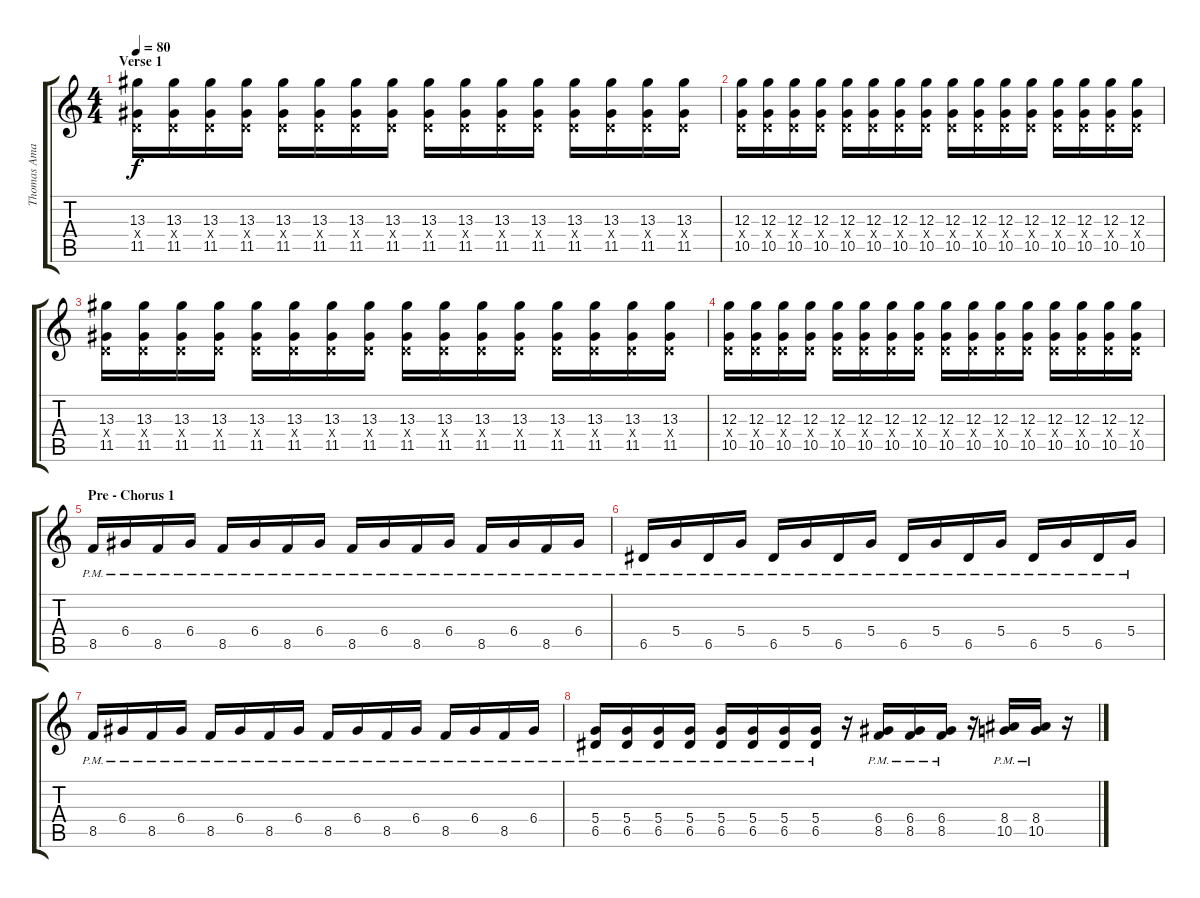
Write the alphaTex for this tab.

\track ("Thomas Amason Lead Guitar" "Thomas Ama") {instrument distortionguitar}
\staff {score tabs}
\tuning (E4 B3 G3 D3 A2 D2) {hide}
\ts (4 4)
\section ("" "Verse 1")
\tempo 80
\clef g2
\ks c
(13.3 0.4{x} 11.5).16{dy f} (13.3 0.4{x} 11.5).16 (13.3 0.4{x} 11.5).16 (13.3 0.4{x} 11.5).16 (13.3 0.4{x} 11.5).16 (13.3 0.4{x} 11.5).16 (13.3 0.4{x} 11.5).16 (13.3 0.4{x} 11.5).16 (13.3 0.4{x} 11.5).16 (13.3 0.4{x} 11.5).16 (13.3 0.4{x} 11.5).16 (13.3 0.4{x} 11.5).16 (13.3 0.4{x} 11.5).16 (13.3 0.4{x} 11.5).16 (13.3 0.4{x} 11.5).16 (13.3 0.4{x} 11.5).16 |
(12.3 0.4{x} 10.5).16 (12.3 0.4{x} 10.5).16 (12.3 0.4{x} 10.5).16 (12.3 0.4{x} 10.5).16 (12.3 0.4{x} 10.5).16 (12.3 0.4{x} 10.5).16 (12.3 0.4{x} 10.5).16 (12.3 0.4{x} 10.5).16 (12.3 0.4{x} 10.5).16 (12.3 0.4{x} 10.5).16 (12.3 0.4{x} 10.5).16 (12.3 0.4{x} 10.5).16 (12.3 0.4{x} 10.5).16 (12.3 0.4{x} 10.5).16 (12.3 0.4{x} 10.5).16 (12.3 0.4{x} 10.5).16 |
(13.3 0.4{x} 11.5).16 (13.3 0.4{x} 11.5).16 (13.3 0.4{x} 11.5).16 (13.3 0.4{x} 11.5).16 (13.3 0.4{x} 11.5).16 (13.3 0.4{x} 11.5).16 (13.3 0.4{x} 11.5).16 (13.3 0.4{x} 11.5).16 (13.3 0.4{x} 11.5).16 (13.3 0.4{x} 11.5).16 (13.3 0.4{x} 11.5).16 (13.3 0.4{x} 11.5).16 (13.3 0.4{x} 11.5).16 (13.3 0.4{x} 11.5).16 (13.3 0.4{x} 11.5).16 (13.3 0.4{x} 11.5).16 |
(12.3 0.4{x} 10.5).16 (12.3 0.4{x} 10.5).16 (12.3 0.4{x} 10.5).16 (12.3 0.4{x} 10.5).16 (12.3 0.4{x} 10.5).16 (12.3 0.4{x} 10.5).16 (12.3 0.4{x} 10.5).16 (12.3 0.4{x} 10.5).16 (12.3 0.4{x} 10.5).16 (12.3 0.4{x} 10.5).16 (12.3 0.4{x} 10.5).16 (12.3 0.4{x} 10.5).16 (12.3 0.4{x} 10.5).16 (12.3 0.4{x} 10.5).16 (12.3 0.4{x} 10.5).16 (12.3 0.4{x} 10.5).16 |
\section ("" "Pre - Chorus 1")
8.5{pm}.16 6.4{pm}.16 8.5{pm}.16 6.4{pm}.16 8.5{pm}.16 6.4{pm}.16 8.5{pm}.16 6.4{pm}.16 8.5{pm}.16 6.4{pm}.16 8.5{pm}.16 6.4{pm}.16 8.5{pm}.16 6.4{pm}.16 8.5{pm}.16 6.4{pm}.16 |
6.5{pm}.16 5.4{pm}.16 6.5{pm}.16 5.4{pm}.16 6.5{pm}.16 5.4{pm}.16 6.5{pm}.16 5.4{pm}.16 6.5{pm}.16 5.4{pm}.16 6.5{pm}.16 5.4{pm}.16 6.5{pm}.16 5.4{pm}.16 6.5{pm}.16 5.4{pm}.16 |
8.5{pm}.16 6.4{pm}.16 8.5{pm}.16 6.4{pm}.16 8.5{pm}.16 6.4{pm}.16 8.5{pm}.16 6.4{pm}.16 8.5{pm}.16 6.4{pm}.16 8.5{pm}.16 6.4{pm}.16 8.5{pm}.16 6.4{pm}.16 8.5{pm}.16 6.4{pm}.16 |
(5.4{pm} 6.5{pm}).16 (5.4{pm} 6.5{pm}).16 (5.4{pm} 6.5{pm}).16 (5.4{pm} 6.5{pm}).16 (5.4{pm} 6.5{pm}).16 (5.4{pm} 6.5{pm}).16 (5.4{pm} 6.5{pm}).16 (5.4 6.5{pm}).16 r.16 (6.4{pm} 8.5{pm}).16 (6.4{pm} 8.5{pm}).16 (6.4 8.5{pm}).16 r.16 (8.4{pm} 10.5{pm}).16 (8.4{pm} 10.5{pm}).16 r.16
